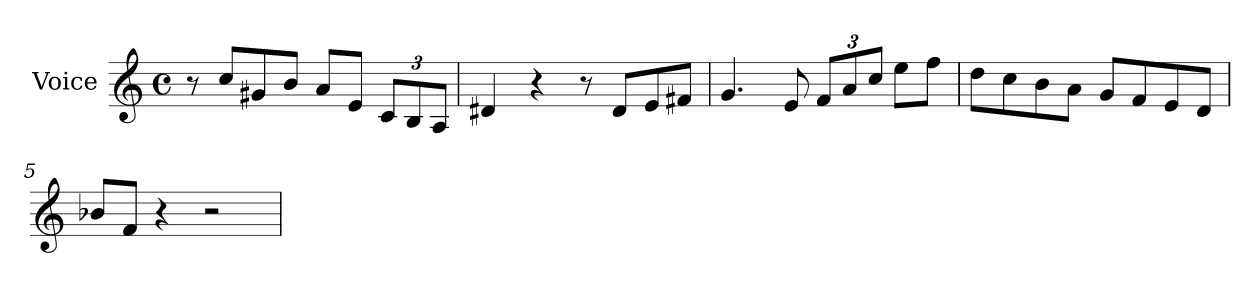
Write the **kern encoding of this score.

**kern
*part1
*staff1
*I"Voice
*I'Voice
*clefG2
*M4/4
*met(c)
=1
8r
8cc/L
8g#X/
8b/J
8a/L
8e/J
12c/L
12B/
12A/J
=2
4d#X/
4r
8r
8d#/L
8e/
8f#X/J
=3
4.g/
8e/
12f/L
12a/
12cc/J
8ee\L
8ff\J
=4
8dd\L
8cc\
8b\
8a\J
8g/L
8f/
8e/
8d/J
=5
8b-X/L
8f/J
4r
2rcc
=
*-
